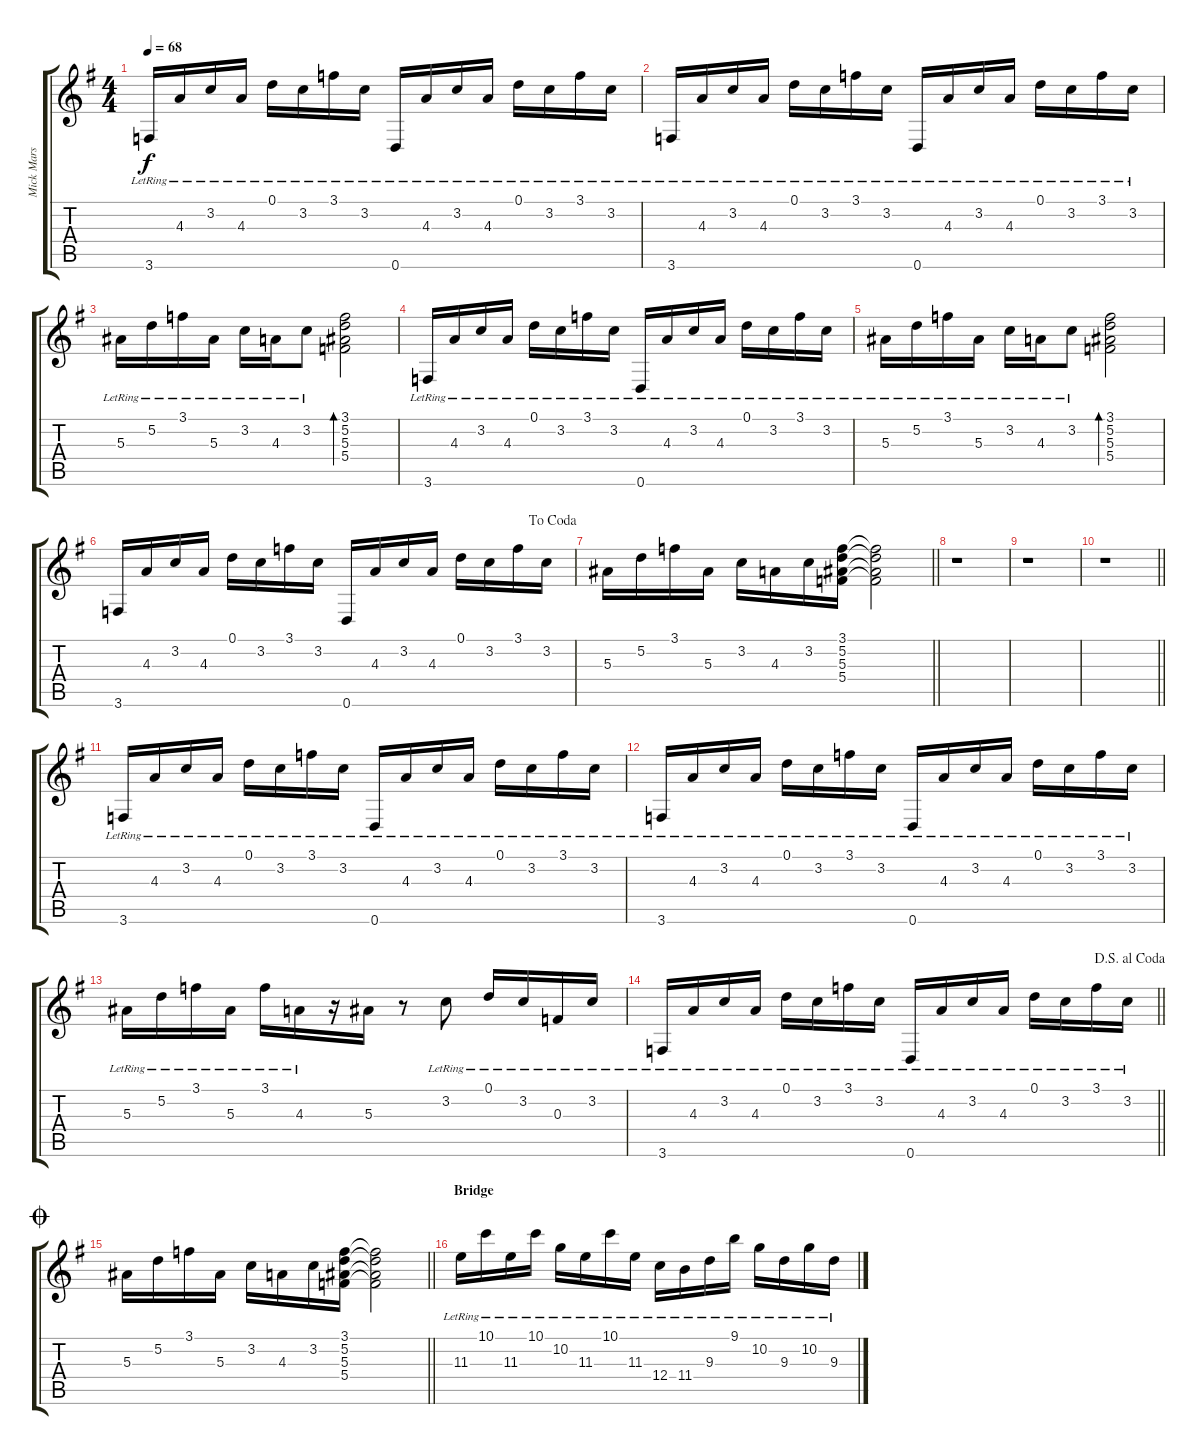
\track ("Mick Mars" "Mick Mars") {instrument electricguitarclean}
\staff {score tabs}
\tuning (D4 A3 F3 C3 G2 D2) {hide}
\ts (4 4)
\tempo 68
\clef g2
\ks g
3.6{lr}.16{dy f} 4.3{lr}.16 3.2{lr}.16 4.3{lr}.16 0.1{lr}.16 3.2{lr}.16 3.1{lr}.16 3.2{lr}.16 0.6{lr}.16 4.3{lr}.16 3.2{lr}.16 4.3{lr}.16 0.1{lr}.16 3.2{lr}.16 3.1{lr}.16 3.2{lr}.16 |
3.6{lr}.16 4.3{lr}.16 3.2{lr}.16 4.3{lr}.16 0.1{lr}.16 3.2{lr}.16 3.1{lr}.16 3.2{lr}.16 0.6{lr}.16 4.3{lr}.16 3.2{lr}.16 4.3{lr}.16 0.1{lr}.16 3.2{lr}.16 3.1{lr}.16 3.2{lr}.16 |
5.3{lr}.16 5.2{lr}.16 3.1{lr}.16 5.3{lr}.16 3.2{lr}.16 4.3{lr}.16 3.2{lr}.8 (3.1 5.2 5.3 5.4).2{bd 30} |
3.6{lr}.16 4.3{lr}.16 3.2{lr}.16 4.3{lr}.16 0.1{lr}.16 3.2{lr}.16 3.1{lr}.16 3.2{lr}.16 0.6{lr}.16 4.3{lr}.16 3.2{lr}.16 4.3{lr}.16 0.1{lr}.16 3.2{lr}.16 3.1{lr}.16 3.2{lr}.16 |
5.3{lr}.16 5.2{lr}.16 3.1{lr}.16 5.3{lr}.16 3.2{lr}.16 4.3{lr}.16 3.2{lr}.8 (3.1 5.2 5.3 5.4).2{bd 30} |
\jump dacoda
3.6.16 4.3.16 3.2.16 4.3.16 0.1.16 3.2.16 3.1.16 3.2.16 0.6.16 4.3.16 3.2.16 4.3.16 0.1.16 3.2.16 3.1.16 3.2.16 |
\barLineRight lightlight
5.3.16 5.2.16 3.1.16 5.3.16 3.2.16 4.3.16 3.2.16 (3.1 5.2 5.3 5.4).16 (3.1{t} 5.2{t} 5.3{t} 5.4{t}).2 |
r.1 |
r.1 |
\barLineRight lightlight
r.1 |
3.6{lr}.16 4.3{lr}.16 3.2{lr}.16 4.3{lr}.16 0.1{lr}.16 3.2{lr}.16 3.1{lr}.16 3.2{lr}.16 0.6{lr}.16 4.3{lr}.16 3.2{lr}.16 4.3{lr}.16 0.1{lr}.16 3.2{lr}.16 3.1{lr}.16 3.2{lr}.16 |
3.6{lr}.16 4.3{lr}.16 3.2{lr}.16 4.3{lr}.16 0.1{lr}.16 3.2{lr}.16 3.1{lr}.16 3.2{lr}.16 0.6{lr}.16 4.3{lr}.16 3.2{lr}.16 4.3{lr}.16 0.1{lr}.16 3.2{lr}.16 3.1{lr}.16 3.2{lr}.16 |
5.3{lr}.16 5.2{lr}.16 3.1{lr}.16 5.3{lr}.16 3.1{lr}.16 4.3{lr}.16 r.16 5.3.16 r.8 3.2{lr}.8 0.1{lr}.16 3.2{lr}.16 0.3{lr}.16 3.2{lr}.16 |
\jump dalsegnoalcoda
\barLineRight lightlight
3.6{lr}.16 4.3{lr}.16 3.2{lr}.16 4.3{lr}.16 0.1{lr}.16 3.2{lr}.16 3.1{lr}.16 3.2{lr}.16 0.6{lr}.16 4.3{lr}.16 3.2{lr}.16 4.3{lr}.16 0.1{lr}.16 3.2{lr}.16 3.1{lr}.16 3.2{lr}.16 |
\jump coda
\barLineRight lightlight
5.3.16 5.2.16 3.1.16 5.3.16 3.2.16 4.3.16 3.2.16 (3.1 5.2 5.3 5.4).16 (3.1{t} 5.2{t} 5.3{t} 5.4{t}).2 |
\section ("" "Bridge")
11.3{lr}.16 10.1{lr}.16 11.3{lr}.16 10.1{lr}.16 10.2{lr}.16 11.3{lr}.16 10.1{lr}.16 11.3{lr}.16 12.4{lr}.16 11.4{lr}.16 9.3{lr}.16 9.1{lr}.16 10.2{lr}.16 9.3{lr}.16 10.2{lr}.16 9.3{lr}.16
